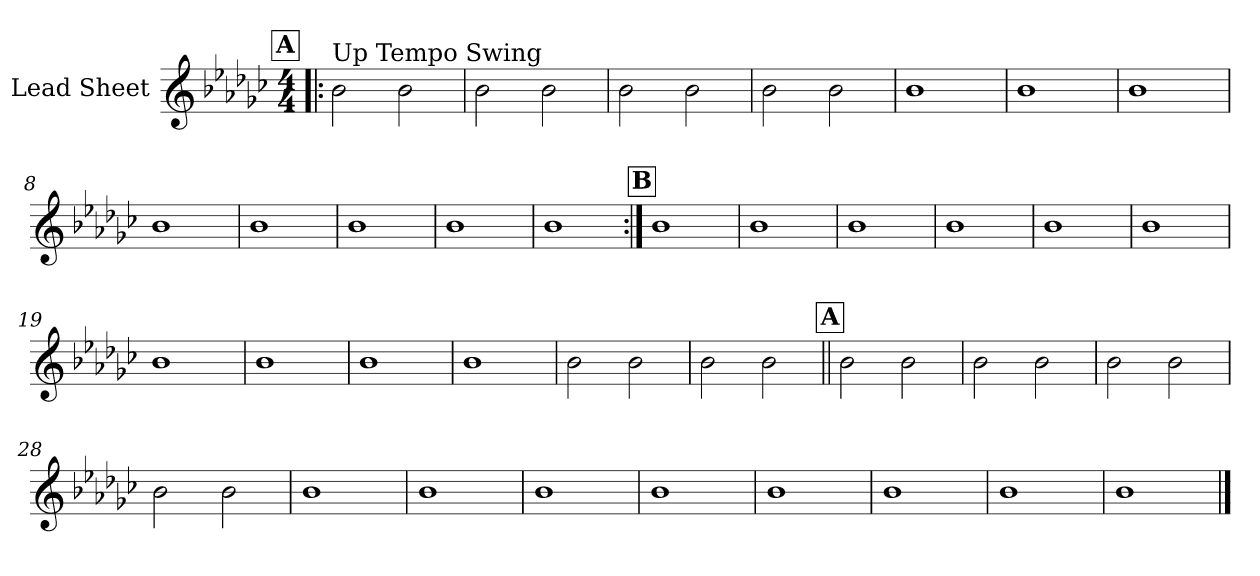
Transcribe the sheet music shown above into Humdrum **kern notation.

**kern
*part1
*staff1
*I"Lead Sheet
*clefG2
*k[b-e-a-d-g-c-]
*e-:
*M4/4
!!LO:REH:place=s1:a:fs=14:t=A
=1!|:
!LO:TX:a:t=Up Tempo Swing
2b-\
2b-\
=2
2b-\
2b-\
=3
2b-\
2b-\
=4
2b-\
2b-\
!!LO:LB:g=z
=5
1b-
=6
1b-
=7
1b-
=8
1b-
!!LO:LB:g=z
=9
1b-
=10
1b-
=11
1b-
=12
1b-
!!LO:LB:g=z
!!LO:REH:place=s1:a:fs=14:t=B
=13:|!
1b-
=14
1b-
=15
1b-
=16
1b-
!!LO:LB:g=z
=17
1b-
=18
1b-
=19
1b-
=20
1b-
!!LO:LB:g=z
=21
1b-
=22
1b-
=23
2b-\
2b-\
=24
2b-\
2b-\
!!LO:LB:g=z
!!LO:REH:place=s1:a:fs=14:t=A
=25||
2b-\
2b-\
=26
2b-\
2b-\
=27
2b-\
2b-\
=28
2b-\
2b-\
!!LO:LB:g=z
=29
1b-
=30
1b-
=31
1b-
=32
1b-
!!LO:LB:g=z
=33
1b-
=34
1b-
=35
1b-
=36
1b-
==
*-
